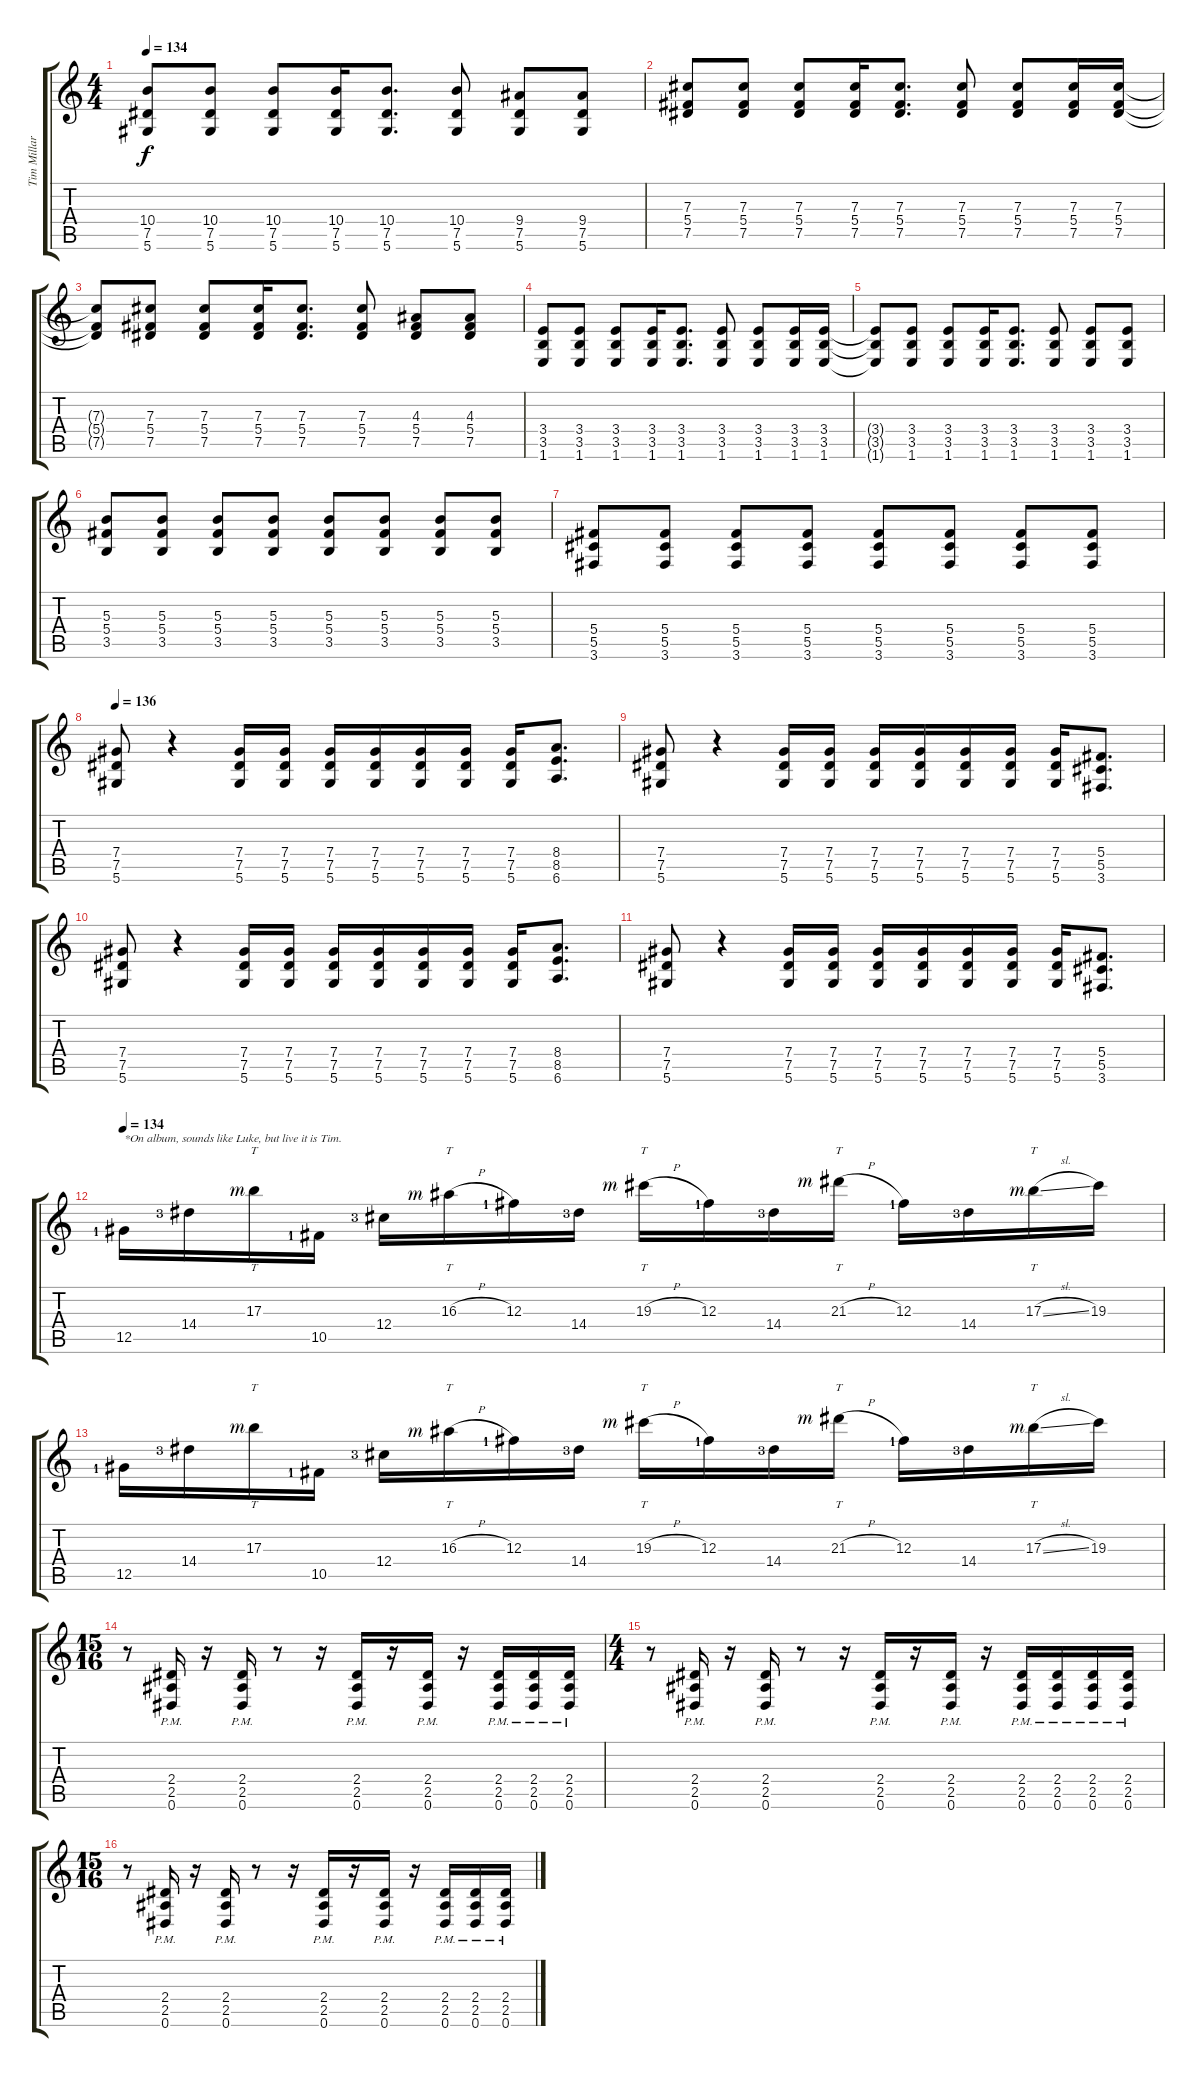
\track ("Tim Millar" "Tim Millar") {instrument distortionguitar}
\staff {score tabs}
\tuning (Eb4 Bb3 Gb3 Db3 Ab2 Eb2) {hide}
\ts (4 4)
\tempo 134
\clef g2
\ks c
(10.4{t} 7.5{t} 5.6{t}).8{dy f} (10.4 7.5 5.6).8 (10.4 7.5 5.6).8 (10.4 7.5 5.6).16 (10.4 7.5 5.6).8{d} (10.4 7.5 5.6).8 (9.4 7.5 5.6).8 (9.4 7.5 5.6).8 |
(7.3 5.4 7.5).8 (7.3 5.4 7.5).8 (7.3 5.4 7.5).8 (7.3 5.4 7.5).16 (7.3 5.4 7.5).8{d} (7.3 5.4 7.5).8 (7.3 5.4 7.5).8 (7.3 5.4 7.5).16 (7.3 5.4 7.5).16 |
(7.3{t} 5.4{t} 7.5{t}).8 (7.3 5.4 7.5).8 (7.3 5.4 7.5).8 (7.3 5.4 7.5).16 (7.3 5.4 7.5).8{d} (7.3 5.4 7.5).8 (4.3 5.4 7.5).8 (4.3 5.4 7.5).8 |
(3.4 3.5 1.6).8 (3.4 3.5 1.6).8 (3.4 3.5 1.6).8 (3.4 3.5 1.6).16 (3.4 3.5 1.6).8{d} (3.4 3.5 1.6).8 (3.4 3.5 1.6).8 (3.4 3.5 1.6).16 (3.4 3.5 1.6).16 |
(3.4{t} 3.5{t} 1.6{t}).8 (3.4 3.5 1.6).8 (3.4 3.5 1.6).8 (3.4 3.5 1.6).16 (3.4 3.5 1.6).8{d} (3.4 3.5 1.6).8 (3.4 3.5 1.6).8 (3.4 3.5 1.6).8 |
(5.3 5.4 3.5).8 (5.3 5.4 3.5).8 (5.3 5.4 3.5).8 (5.3 5.4 3.5).8 (5.3 5.4 3.5).8 (5.3 5.4 3.5).8 (5.3 5.4 3.5).8 (5.3 5.4 3.5).8 |
(5.4 5.5 3.6).8 (5.4 5.5 3.6).8 (5.4 5.5 3.6).8 (5.4 5.5 3.6).8 (5.4 5.5 3.6).8 (5.4 5.5 3.6).8 (5.4 5.5 3.6).8 (5.4 5.5 3.6).8 |
\tempo 136
(7.4 7.5 5.6).8 r.4 (7.4 7.5 5.6).16 (7.4 7.5 5.6).16 (7.4 7.5 5.6).16 (7.4 7.5 5.6).16 (7.4 7.5 5.6).16 (7.4 7.5 5.6).16 (7.4 7.5 5.6).16 (8.4 8.5 6.6).8{d} |
(7.4 7.5 5.6).8 r.4 (7.4 7.5 5.6).16 (7.4 7.5 5.6).16 (7.4 7.5 5.6).16 (7.4 7.5 5.6).16 (7.4 7.5 5.6).16 (7.4 7.5 5.6).16 (7.4 7.5 5.6).16 (5.4 5.5 3.6).8{d} |
(7.4 7.5 5.6).8 r.4 (7.4 7.5 5.6).16 (7.4 7.5 5.6).16 (7.4 7.5 5.6).16 (7.4 7.5 5.6).16 (7.4 7.5 5.6).16 (7.4 7.5 5.6).16 (7.4 7.5 5.6).16 (8.4 8.5 6.6).8{d} |
(7.4 7.5 5.6).8 r.4 (7.4 7.5 5.6).16 (7.4 7.5 5.6).16 (7.4 7.5 5.6).16 (7.4 7.5 5.6).16 (7.4 7.5 5.6).16 (7.4 7.5 5.6).16 (7.4 7.5 5.6).16 (5.4 5.5 3.6).8{d} |
\tempo 134
12.5{lf 2}.16{txt "*On album, sounds like Luke, but live it is Tim."} 14.4{lf 4}.16 17.3{rf 3}.16{tt} 10.5{lf 2}.16 12.4{lf 4}.16 16.3{h rf 3}.16{tt} 12.3{lf 2}.16 14.4{lf 4}.16 19.3{h rf 3}.16{tt} 12.3{lf 2}.16 14.4{lf 4}.16 21.3{h rf 3}.16{tt} 12.3{lf 2}.16 14.4{lf 4}.16 17.3{sl rf 3}.16{tt} 19.3.16 |
12.5{lf 2}.16 14.4{lf 4}.16 17.3{rf 3}.16{tt} 10.5{lf 2}.16 12.4{lf 4}.16 16.3{h rf 3}.16{tt} 12.3{lf 2}.16 14.4{lf 4}.16 19.3{h rf 3}.16{tt} 12.3{lf 2}.16 14.4{lf 4}.16 21.3{h rf 3}.16{tt} 12.3{lf 2}.16 14.4{lf 4}.16 17.3{sl rf 3}.16{tt} 19.3.16 |
\ts (15 16)
r.8 (2.4{pm} 2.5{pm} 0.6{pm}).16 r.16 (2.4{pm} 2.5{pm} 0.6{pm}).16 r.8 r.16 (2.4{pm} 2.5{pm} 0.6{pm}).16 r.16 (2.4{pm} 2.5{pm} 0.6{pm}).16 r.16 (2.4{pm} 2.5{pm} 0.6{pm}).16 (2.4{pm} 2.5{pm} 0.6{pm}).16 (2.4{pm} 2.5{pm} 0.6{pm}).16 |
\ts (4 4)
r.8 (2.4{pm} 2.5{pm} 0.6{pm}).16 r.16 (2.4{pm} 2.5{pm} 0.6{pm}).16 r.8 r.16 (2.4{pm} 2.5{pm} 0.6{pm}).16 r.16 (2.4{pm} 2.5{pm} 0.6{pm}).16 r.16 (2.4{pm} 2.5{pm} 0.6{pm}).16 (2.4{pm} 2.5{pm} 0.6{pm}).16 (2.4{pm} 2.5{pm} 0.6{pm}).16 (2.4{pm} 2.5{pm} 0.6{pm}).16 |
\ts (15 16)
r.8 (2.4{pm} 2.5{pm} 0.6{pm}).16 r.16 (2.4{pm} 2.5{pm} 0.6{pm}).16 r.8 r.16 (2.4{pm} 2.5{pm} 0.6{pm}).16 r.16 (2.4{pm} 2.5{pm} 0.6{pm}).16 r.16 (2.4{pm} 2.5{pm} 0.6{pm}).16 (2.4{pm} 2.5{pm} 0.6{pm}).16 (2.4{pm} 2.5{pm} 0.6{pm}).16
